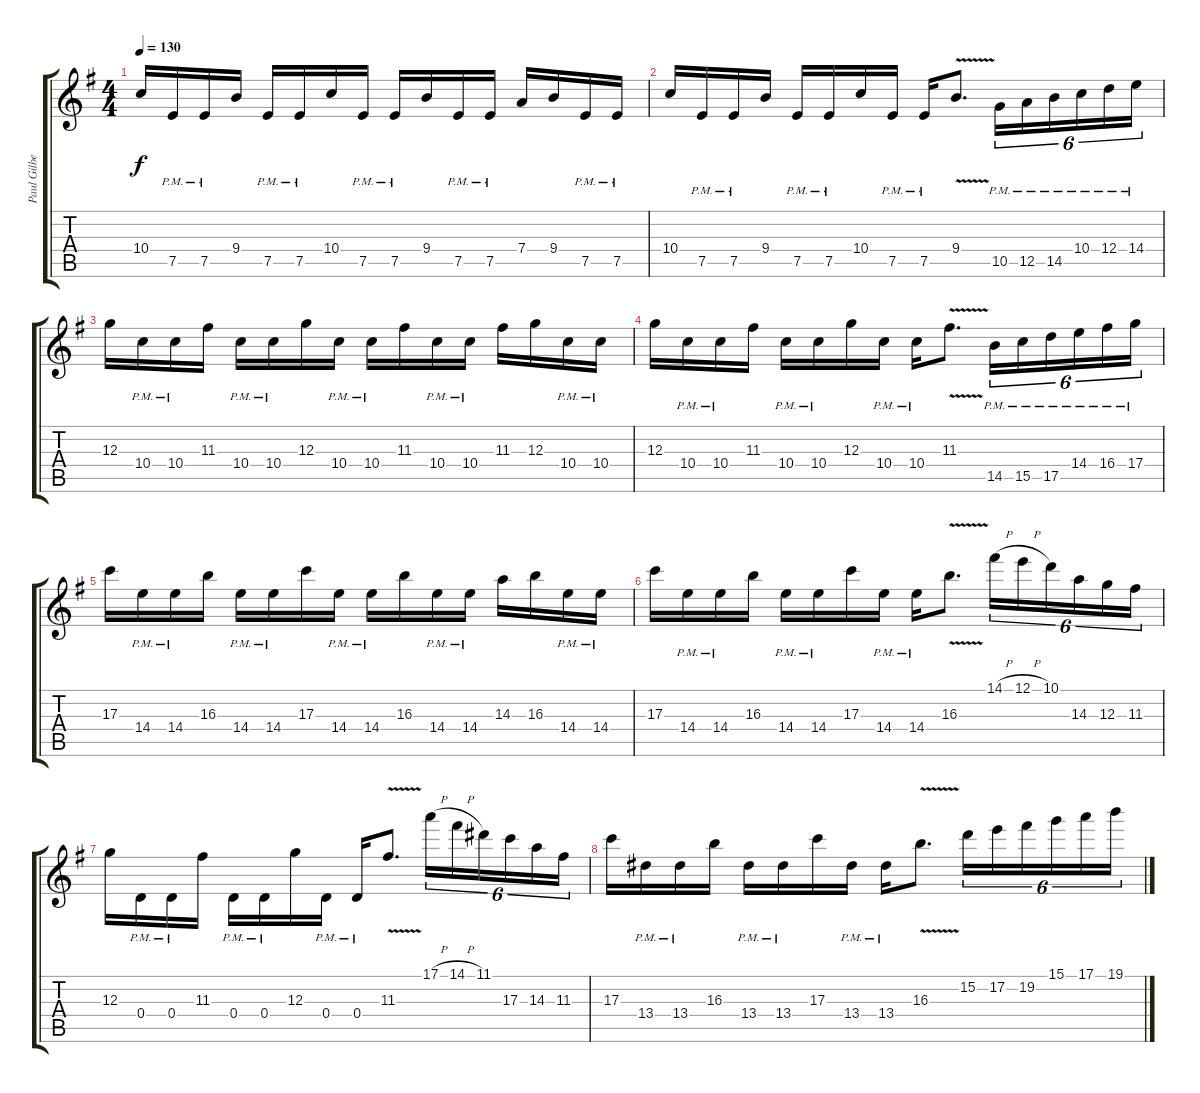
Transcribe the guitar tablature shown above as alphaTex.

\track ("Paul Gilbert (Lead Guitar)" "Paul Gilbe") {instrument distortionguitar}
\staff {score tabs}
\tuning (E4 B3 G3 D3 A2 E2) {hide}
\ts (4 4)
\tempo 130
\clef g2
\ks g
10.4.16{dy f} 7.5{pm}.16 7.5{pm}.16 9.4.16 7.5{pm}.16 7.5{pm}.16 10.4.16 7.5{pm}.16 7.5{pm}.16 9.4.16 7.5{pm}.16 7.5{pm}.16 7.4.16 9.4.16 7.5{pm}.16 7.5{pm}.16 |
10.4.16 7.5{pm}.16 7.5{pm}.16 9.4.16 7.5{pm}.16 7.5{pm}.16 10.4.16 7.5{pm}.16 7.5{pm}.16 9.4{v}.8{d} 10.5{pm}.16{tu (6 4)} 12.5{pm}.16{tu (6 4)} 14.5{pm}.16{tu (6 4)} 10.4{pm}.16{tu (6 4)} 12.4{pm}.16{tu (6 4)} 14.4{pm}.16{tu (6 4)} |
12.3.16 10.4{pm}.16 10.4{pm}.16 11.3.16 10.4{pm}.16 10.4{pm}.16 12.3.16 10.4{pm}.16 10.4{pm}.16 11.3.16 10.4{pm}.16 10.4{pm}.16 11.3.16 12.3.16 10.4{pm}.16 10.4{pm}.16 |
12.3.16 10.4{pm}.16 10.4{pm}.16 11.3.16 10.4{pm}.16 10.4{pm}.16 12.3.16 10.4{pm}.16 10.4{pm}.16 11.3{v}.8{d} 14.5{pm}.16{tu (6 4)} 15.5{pm}.16{tu (6 4)} 17.5{pm}.16{tu (6 4)} 14.4{pm}.16{tu (6 4)} 16.4{pm}.16{tu (6 4)} 17.4{pm}.16{tu (6 4)} |
17.3.16 14.4{pm}.16 14.4{pm}.16 16.3.16 14.4{pm}.16 14.4{pm}.16 17.3.16 14.4{pm}.16 14.4{pm}.16 16.3.16 14.4{pm}.16 14.4{pm}.16 14.3.16 16.3.16 14.4{pm}.16 14.4{pm}.16 |
17.3.16 14.4{pm}.16 14.4{pm}.16 16.3.16 14.4{pm}.16 14.4{pm}.16 17.3.16 14.4{pm}.16 14.4{pm}.16 16.3{v}.8{d} 14.1{h}.16{tu (6 4)} 12.1{h}.16{tu (6 4)} 10.1.16{tu (6 4)} 14.3.16{tu (6 4)} 12.3.16{tu (6 4)} 11.3.16{tu (6 4)} |
12.3.16 0.4{pm}.16 0.4{pm}.16 11.3.16 0.4{pm}.16 0.4{pm}.16 12.3.16 0.4{pm}.16 0.4{pm}.16 11.3{v}.8{d} 17.1{h}.16{tu (6 4)} 14.1{h}.16{tu (6 4)} 11.1.16{tu (6 4)} 17.3.16{tu (6 4)} 14.3.16{tu (6 4)} 11.3.16{tu (6 4)} |
17.3.16 13.4{pm}.16 13.4{pm}.16 16.3.16 13.4{pm}.16 13.4{pm}.16 17.3.16 13.4{pm}.16 13.4{pm}.16 16.3{v}.8{d} 15.2.16{tu (6 4)} 17.2.16{tu (6 4)} 19.2.16{tu (6 4)} 15.1.16{tu (6 4)} 17.1.16{tu (6 4)} 19.1.16{tu (6 4)}
